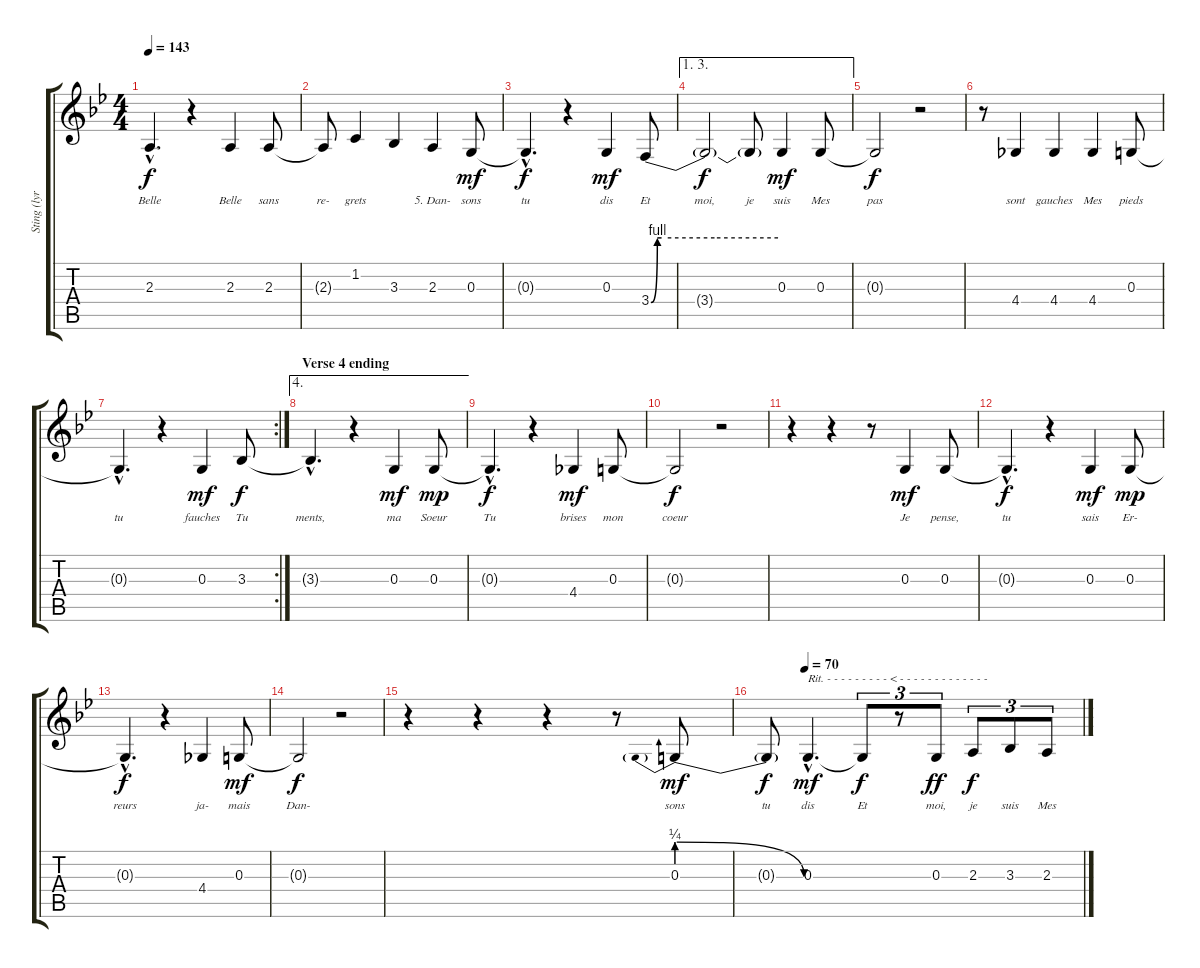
\track ("Sting (lyrics)" "Sting (lyr") {instrument bassoon}
\staff {score tabs}
\tuning (E4 B3 G3 D3 A2 E2) {hide}
\ts (4 4)
\tempo 143
\clef g2
\ks gminor
2.3{hac t}.4{d lyrics (0 "") lyrics (1 "Belle") lyrics (2 "") lyrics (3 "") lyrics (4 "") dy f} r.4 2.3.4{lyrics (0 "") lyrics (1 "Belle") lyrics (2 "") lyrics (3 "") lyrics (4 "")} 2.3.8{lyrics (0 "") lyrics (1 "sans") lyrics (2 "") lyrics (3 "") lyrics (4 "")} |
2.3{t}.8{lyrics (0 "") lyrics (1 "re-") lyrics (2 "") lyrics (3 "") lyrics (4 "")} 1.2.4{lyrics (0 "") lyrics (1 "grets") lyrics (2 "") lyrics (3 "") lyrics (4 "")} 3.3.4{lyrics (0 "") lyrics (1 "") lyrics (2 "") lyrics (3 "") lyrics (4 "")} 2.3.4{lyrics (0 "") lyrics (1 "5. Dan-") lyrics (2 "") lyrics (3 "") lyrics (4 "")} 0.3.8{lyrics (0 "") lyrics (1 "sons") lyrics (2 "") lyrics (3 "") lyrics (4 "") dy mf} |
0.3{hac t}.4{d lyrics (0 "") lyrics (1 "tu") lyrics (2 "") lyrics (3 "") lyrics (4 "") dy f} r.4 0.3.4{lyrics (0 "") lyrics (1 "dis") lyrics (2 "") lyrics (3 "") lyrics (4 "") dy mf} 3.4{be (custom 0 0 3 4 5 4 30 4 60 4)}.8{lyrics (0 "") lyrics (1 "Et") lyrics (2 "") lyrics (3 "") lyrics (4 "")} |
\ae (1 3)
3.4{t}.2{lyrics (0 "") lyrics (1 "moi,") lyrics (2 "") lyrics (3 "") lyrics (4 "") dy f} 3.4{t}.8{lyrics (0 "") lyrics (1 "je") lyrics (2 "") lyrics (3 "") lyrics (4 "")} 0.3.4{lyrics (0 "") lyrics (1 "suis") lyrics (2 "") lyrics (3 "") lyrics (4 "") dy mf} 0.3.8{lyrics (0 "") lyrics (1 "Mes") lyrics (2 "") lyrics (3 "") lyrics (4 "")} |
0.3{t}.2{lyrics (0 "") lyrics (1 "pas") lyrics (2 "") lyrics (3 "") lyrics (4 "") dy f} r.2 |
r.8 4.4.4{lyrics (0 "") lyrics (1 "sont") lyrics (2 "") lyrics (3 "") lyrics (4 "")} 4.4.4{lyrics (0 "") lyrics (1 "gauches") lyrics (2 "") lyrics (3 "") lyrics (4 "")} 4.4.4{lyrics (0 "") lyrics (1 "Mes") lyrics (2 "") lyrics (3 "") lyrics (4 "")} 0.3.8{lyrics (0 "") lyrics (1 "pieds") lyrics (2 "") lyrics (3 "") lyrics (4 "")} |
\rc 2
0.3{hac t}.4{d lyrics (0 "") lyrics (1 "tu") lyrics (2 "") lyrics (3 "") lyrics (4 "")} r.4 0.3.4{lyrics (0 "") lyrics (1 "fauches") lyrics (2 "") lyrics (3 "") lyrics (4 "") dy mf} 3.3.8{lyrics (0 "") lyrics (1 "Tu") lyrics (2 "") lyrics (3 "") lyrics (4 "") dy f} |
\ae 4
\section ("" "Verse 4 ending")
3.3{hac t}.4{d lyrics (0 "") lyrics (1 "ments,") lyrics (2 "") lyrics (3 "") lyrics (4 "")} r.4 0.3.4{lyrics (0 "") lyrics (1 "ma") lyrics (2 "") lyrics (3 "") lyrics (4 "") dy mf} 0.3.8{lyrics (0 "") lyrics (1 "Soeur") lyrics (2 "") lyrics (3 "") lyrics (4 "") dy mp} |
0.3{hac t}.4{d lyrics (0 "") lyrics (1 "Tu") lyrics (2 "") lyrics (3 "") lyrics (4 "") dy f} r.4 4.4.4{lyrics (0 "") lyrics (1 "brises") lyrics (2 "") lyrics (3 "") lyrics (4 "") dy mf} 0.3.8{lyrics (0 "") lyrics (1 "mon") lyrics (2 "") lyrics (3 "") lyrics (4 "")} |
0.3{t}.2{lyrics (0 "") lyrics (1 "coeur") lyrics (2 "") lyrics (3 "") lyrics (4 "") dy f} r.2 |
r.4 r.4 r.8 0.3.4{lyrics (0 "") lyrics (1 "Je") lyrics (2 "") lyrics (3 "") lyrics (4 "") dy mf} 0.3.8{lyrics (0 "") lyrics (1 "pense,") lyrics (2 "") lyrics (3 "") lyrics (4 "")} |
0.3{hac t}.4{d lyrics (0 "") lyrics (1 "tu") lyrics (2 "") lyrics (3 "") lyrics (4 "") dy f} r.4 0.3.4{lyrics (0 "") lyrics (1 "sais") lyrics (2 "") lyrics (3 "") lyrics (4 "") dy mf} 0.3.8{lyrics (0 "") lyrics (1 "Er-") lyrics (2 "") lyrics (3 "") lyrics (4 "") dy mp} |
0.3{hac t}.4{d lyrics (0 "") lyrics (1 "reurs") lyrics (2 "") lyrics (3 "") lyrics (4 "") dy f} r.4 4.4.4{lyrics (0 "") lyrics (1 "ja-") lyrics (2 "") lyrics (3 "") lyrics (4 "")} 0.3.8{lyrics (0 "") lyrics (1 "mais") lyrics (2 "") lyrics (3 "") lyrics (4 "") dy mf} |
0.3{t}.2{lyrics (0 "") lyrics (1 "Dan-") lyrics (2 "") lyrics (3 "") lyrics (4 "") dy f} r.2 |
r.4 r.4 r.4 r.8 0.3{be (prebendrelease 0 1 60 0)}.8{lyrics (0 "") lyrics (1 "sons") lyrics (2 "") lyrics (3 "") lyrics (4 "") dy mf} |
\tempo (70 0.125)
0.3{t}.8{lyrics (0 "") lyrics (1 "tu") lyrics (2 "") lyrics (3 "") lyrics (4 "") dy f} 0.3{hac}.4{d txt "Rit. - - - - - - - - - < - - - - - - - - - - - - -" lyrics (0 "") lyrics (1 "dis") lyrics (2 "") lyrics (3 "") lyrics (4 "") dy mf volume 10} 0.3{t}.8{tu (3 2) lyrics (0 "") lyrics (1 "Et") lyrics (2 "") lyrics (3 "") lyrics (4 "") dy f} r.8{tu (3 2)} 0.3.8{tu (3 2) lyrics (0 "") lyrics (1 "moi,") lyrics (2 "") lyrics (3 "") lyrics (4 "") dy ff volume 16} 2.3.8{tu (3 2) lyrics (0 "") lyrics (1 "je") lyrics (2 "") lyrics (3 "") lyrics (4 "") dy f} 3.3.8{tu (3 2) lyrics (0 "") lyrics (1 "suis") lyrics (2 "") lyrics (3 "") lyrics (4 "")} 2.3.8{tu (3 2) lyrics (0 "") lyrics (1 "Mes") lyrics (2 "") lyrics (3 "") lyrics (4 "")}
